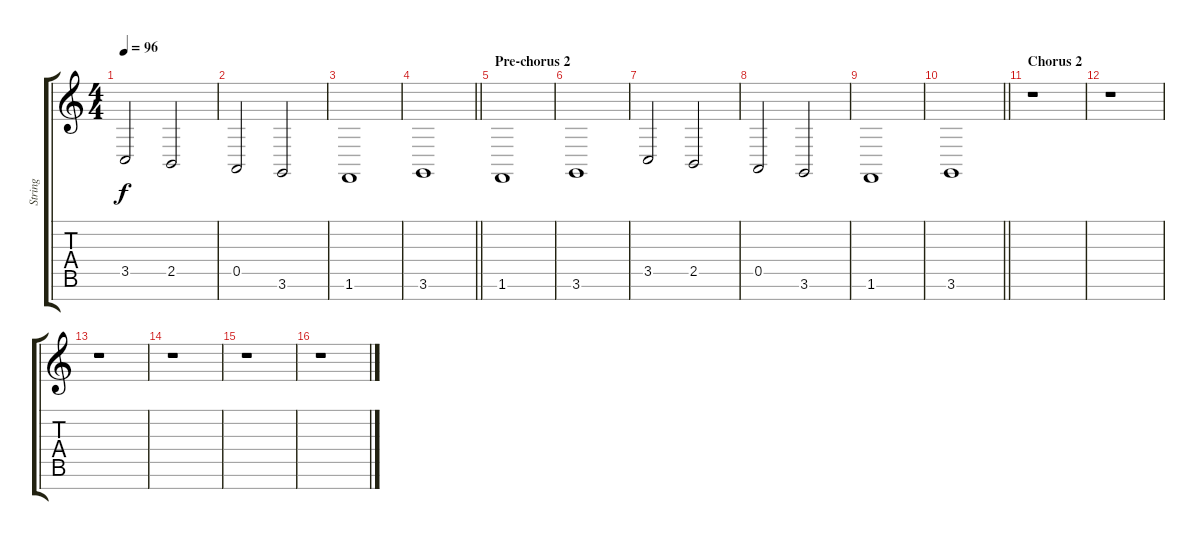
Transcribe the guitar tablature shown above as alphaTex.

\track ("String" "String") {instrument stringensemble1}
\staff {score tabs}
\tuning (E4 B3 G3 D3 A2 E2 B1) {hide}
\ts (4 4)
\tempo 96
\clef g2
\ks c
3.5.2{dy f} 2.5.2 |
0.5.2 3.6.2 |
1.6.1 |
\barLineRight lightlight
3.6.1 |
\section ("" "Pre-chorus 2")
1.6.1 |
3.6.1 |
3.5.2 2.5.2 |
0.5.2 3.6.2 |
1.6.1 |
\barLineRight lightlight
3.6.1 |
\section ("" "Chorus 2")
r.1 |
r.1 |
r.1 |
r.1 |
r.1 |
r.1
